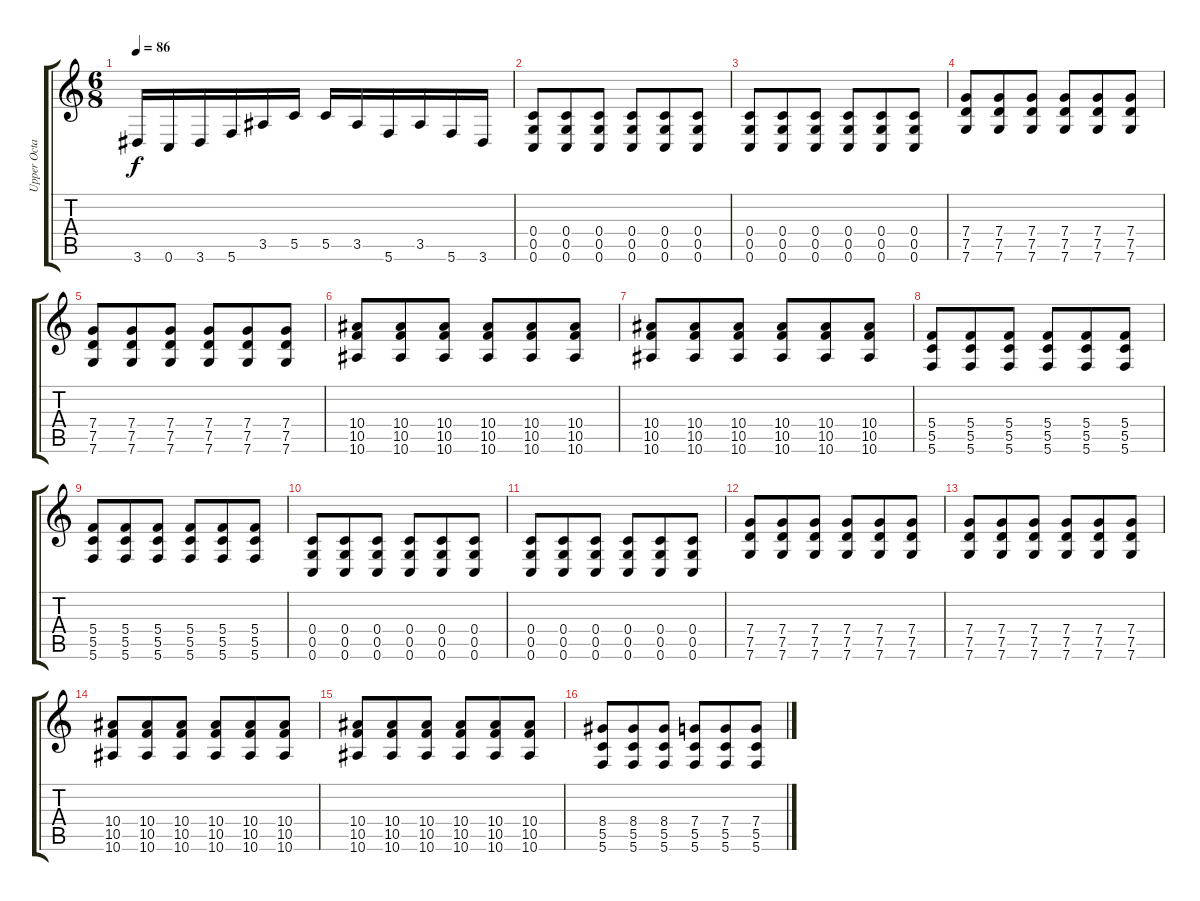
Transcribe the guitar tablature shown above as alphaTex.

\track ("Upper Octave" "Upper Octa") {instrument acousticguitarsteel}
\staff {score tabs}
\tuning (E4 C4 G3 C3 G2 C2) {hide}
\ts (6 8)
\tempo 86
\clef g2
\ks c
3.6.16{dy f instrument distortionguitar} 0.6.16 3.6.16 5.6.16 3.5.16 5.5.16 5.5.16 3.5.16 5.6.16 3.5.16 5.6.16 3.6.16 |
(0.4 0.5 0.6).8 (0.4 0.5 0.6).8 (0.4 0.5 0.6).8 (0.4 0.5 0.6).8 (0.4 0.5 0.6).8 (0.4 0.5 0.6).8 |
(0.4 0.5 0.6).8 (0.4 0.5 0.6).8 (0.4 0.5 0.6).8 (0.4 0.5 0.6).8 (0.4 0.5 0.6).8 (0.4 0.5 0.6).8 |
(7.4 7.5 7.6).8 (7.4 7.5 7.6).8 (7.4 7.5 7.6).8 (7.4 7.5 7.6).8 (7.4 7.5 7.6).8 (7.4 7.5 7.6).8 |
(7.4 7.5 7.6).8 (7.4 7.5 7.6).8 (7.4 7.5 7.6).8 (7.4 7.5 7.6).8 (7.4 7.5 7.6).8 (7.4 7.5 7.6).8 |
(10.4 10.5 10.6).8 (10.4 10.5 10.6).8 (10.4 10.5 10.6).8 (10.4 10.5 10.6).8 (10.4 10.5 10.6).8 (10.4 10.5 10.6).8 |
(10.4 10.5 10.6).8 (10.4 10.5 10.6).8 (10.4 10.5 10.6).8 (10.4 10.5 10.6).8 (10.4 10.5 10.6).8 (10.4 10.5 10.6).8 |
(5.4 5.5 5.6).8 (5.4 5.5 5.6).8 (5.4 5.5 5.6).8 (5.4 5.5 5.6).8 (5.4 5.5 5.6).8 (5.4 5.5 5.6).8 |
(5.4 5.5 5.6).8 (5.4 5.5 5.6).8 (5.4 5.5 5.6).8 (5.4 5.5 5.6).8 (5.4 5.5 5.6).8 (5.4 5.5 5.6).8 |
(0.4 0.5 0.6).8 (0.4 0.5 0.6).8 (0.4 0.5 0.6).8 (0.4 0.5 0.6).8 (0.4 0.5 0.6).8 (0.4 0.5 0.6).8 |
(0.4 0.5 0.6).8 (0.4 0.5 0.6).8 (0.4 0.5 0.6).8 (0.4 0.5 0.6).8 (0.4 0.5 0.6).8 (0.4 0.5 0.6).8 |
(7.4 7.5 7.6).8 (7.4 7.5 7.6).8 (7.4 7.5 7.6).8 (7.4 7.5 7.6).8 (7.4 7.5 7.6).8 (7.4 7.5 7.6).8 |
(7.4 7.5 7.6).8 (7.4 7.5 7.6).8 (7.4 7.5 7.6).8 (7.4 7.5 7.6).8 (7.4 7.5 7.6).8 (7.4 7.5 7.6).8 |
(10.4 10.5 10.6).8 (10.4 10.5 10.6).8 (10.4 10.5 10.6).8 (10.4 10.5 10.6).8 (10.4 10.5 10.6).8 (10.4 10.5 10.6).8 |
(10.4 10.5 10.6).8 (10.4 10.5 10.6).8 (10.4 10.5 10.6).8 (10.4 10.5 10.6).8 (10.4 10.5 10.6).8 (10.4 10.5 10.6).8 |
(8.4 5.5 5.6).8 (8.4 5.5 5.6).8 (8.4 5.5 5.6).8 (7.4 5.5 5.6).8 (7.4 5.5 5.6).8 (7.4 5.5 5.6).8
